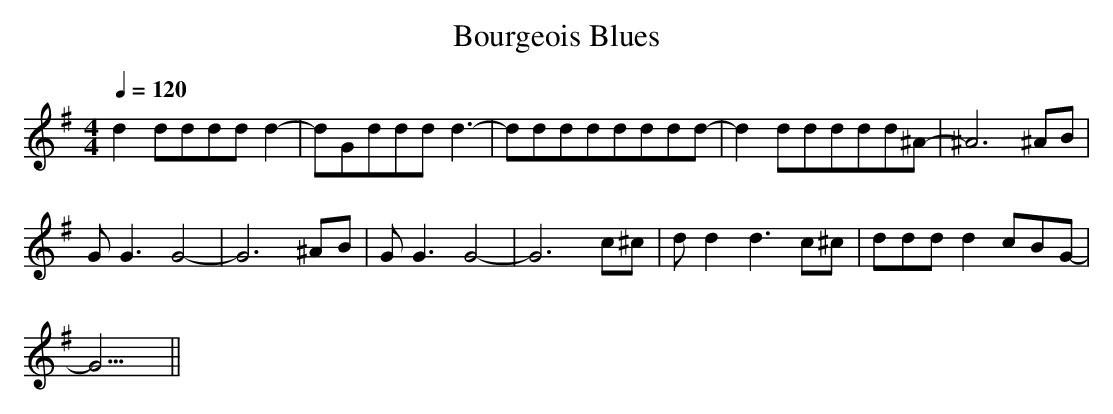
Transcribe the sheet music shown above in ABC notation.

X:1
T:Bourgeois Blues
M:4/4
Q:1/4=120
K:G
d2ddddd2|-dGdddd3|-dddddddd|-d2ddddd^A|-^A6^AB|
GG3G4|-G6^AB|GG3G4|-G6c^c|dd2d3c^c|dddd2cBG|
-G15/2||
